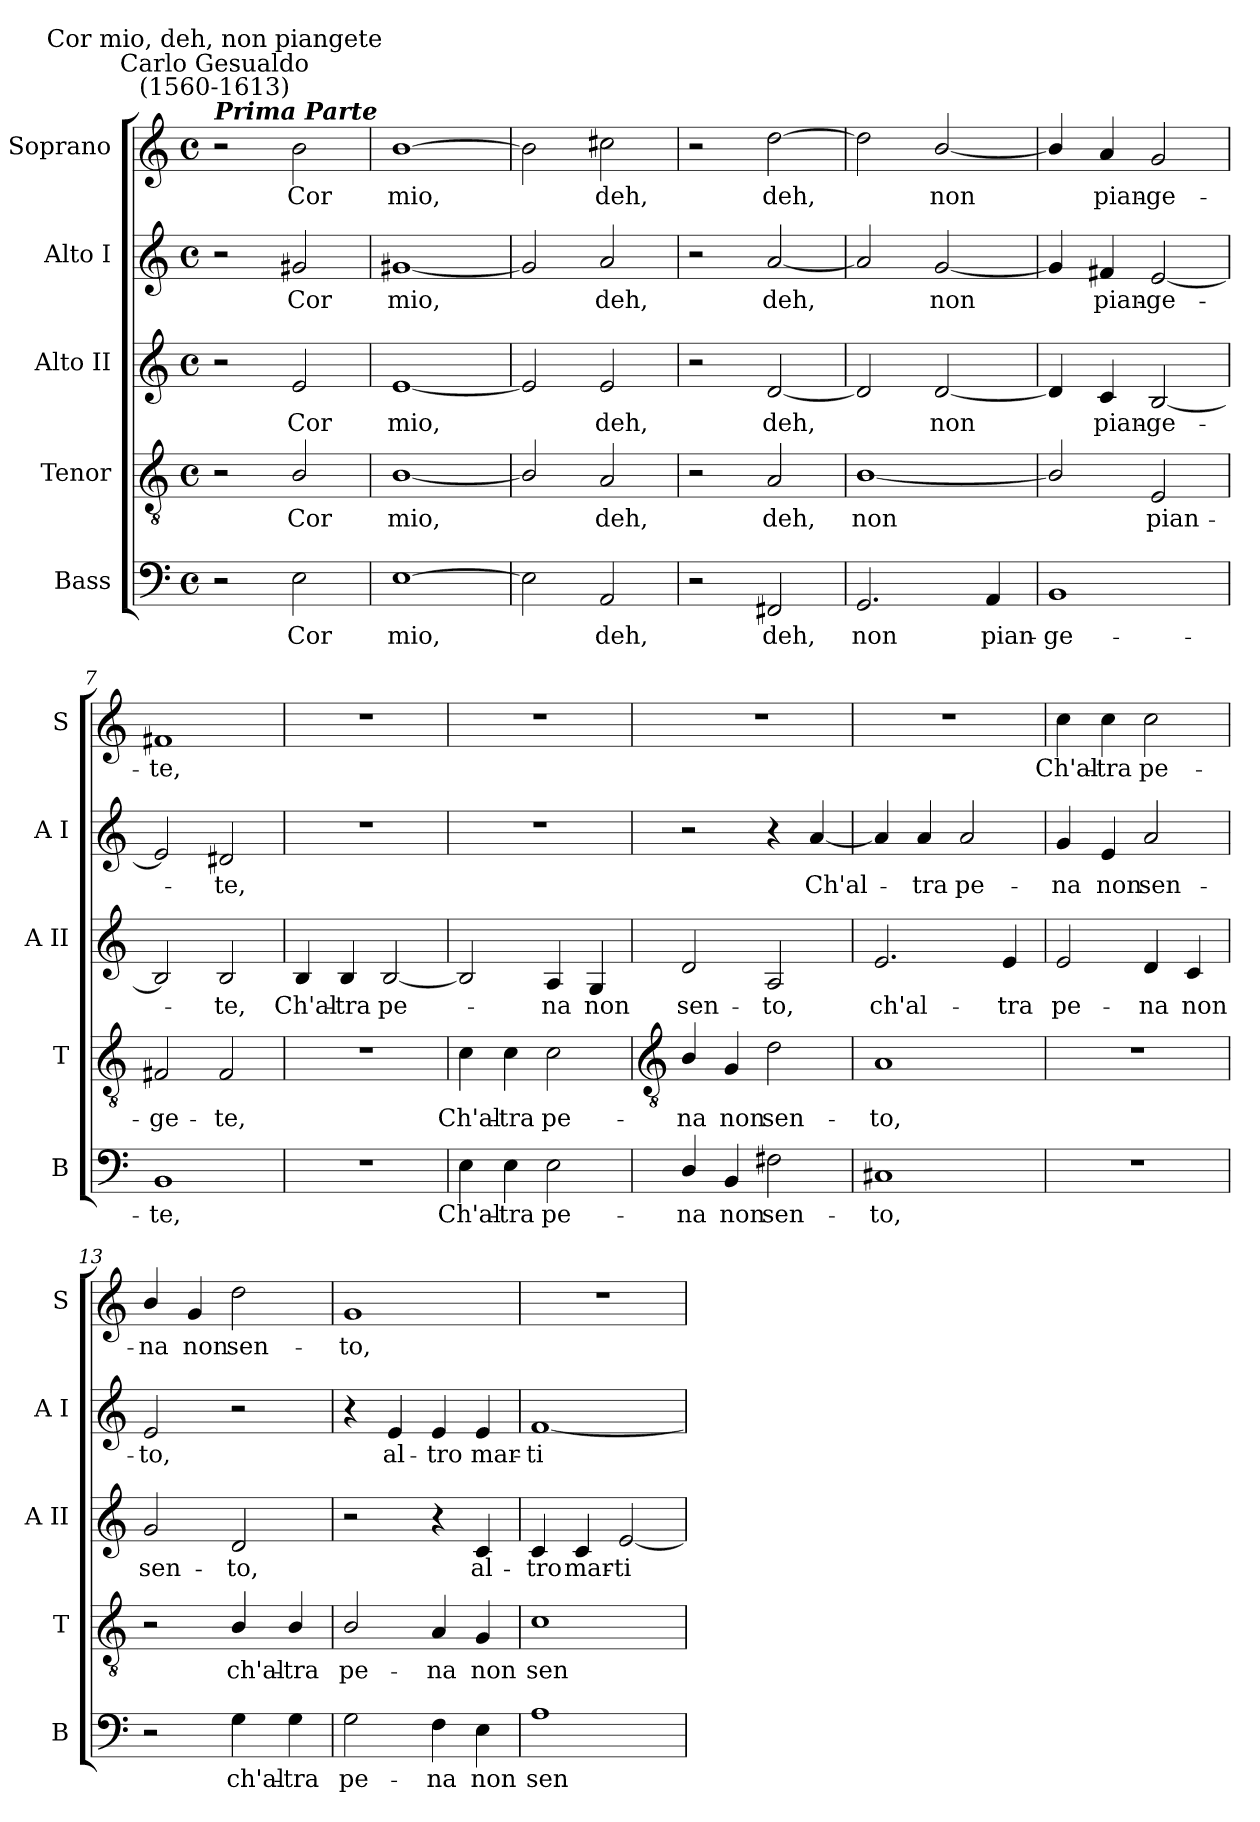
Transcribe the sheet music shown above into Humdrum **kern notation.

**kern	**text	**kern	**text	**kern	**text	**kern	**text	**kern	**text
*part5	*part5	*part4	*part4	*part3	*part3	*part2	*part2	*part1	*part1
*staff5	*staff5	*staff4	*staff4	*staff3	*staff3	*staff2	*staff2	*staff1	*staff1
*I"Bass	*	*I"Tenor	*	*I"Alto II	*	*I"Alto I	*	*I"Soprano	*
*I'B	*	*I'T	*	*I'A II	*	*I'A I	*	*I'S	*
*clefF4	*	*clefGv2	*	*clefG2	*	*clefG2	*	*clefG2	*
*k[]	*	*k[]	*	*k[]	*	*k[]	*	*k[]	*
*C:	*	*C:	*	*C:	*	*C:	*	*C:	*
*M4/4	*	*M4/4	*	*M4/4	*	*M4/4	*	*M4/4	*
*met(c)	*	*met(c)	*	*met(c)	*	*met(c)	*	*met(c)	*
=1	=1	=1	=1	=1	=1	=1	=1	=1	=1
!	!	!	!	!	!	!	!	!LO:TX:a:Bi:t=Prima Parte	!
!	!	!	!	!	!	!	!	!LO:TX:a:cj:t=Carlo Gesualdo\n(1560-1613)	!
!	!	!	!	!	!	!	!	!LO:TX:a:cj:t=Cor mio, deh, non piangete	!
2r	.	2r	.	2r	.	2r	.	2r	.
!	!LO:LY:b	!	!LO:LY:b	!	!LO:LY:b	!	!LO:LY:b	!	!LO:LY:b
2E	Cor	2B/	Cor	2e	Cor	2g#X	Cor	2b	Cor
=2	=2	=2	=2	=2	=2	=2	=2	=2	=2
!	!LO:LY:b	!	!LO:LY:b	!	!LO:LY:b	!	!LO:LY:b	!	!LO:LY:b
[1E	mio,	[1B/	mio,	[1e	mio,	[1g#X	mio,	[1b	mio,
=3	=3	=3	=3	=3	=3	=3	=3	=3	=3
2E]	.	2B/]	.	2e]	.	2g#]	.	2b]	.
!	!LO:LY:b	!	!LO:LY:b	!	!LO:LY:b	!	!LO:LY:b	!	!LO:LY:b
2AA	deh,	2A	deh,	2e	deh,	2a	deh,	2cc#X	deh,
=4	=4	=4	=4	=4	=4	=4	=4	=4	=4
2r	.	2r	.	2r	.	2r	.	2r	.
!	!LO:LY:b	!	!LO:LY:b	!	!LO:LY:b	!	!LO:LY:b	!	!LO:LY:b
2FF#X	deh,	2A	deh,	[2d	deh,	[2a	deh,	[2dd	deh,
=5	=5	=5	=5	=5	=5	=5	=5	=5	=5
!	!LO:LY:b	!	!LO:LY:b	!	!	!	!	!	!
2.GG	non	[1B/	non	2d]	.	2a]	.	2dd]	.
!	!	!	!	!	!LO:LY:b	!	!LO:LY:b	!	!LO:LY:b
.	.	.	.	[2d	non	[2g	non	[2b/	non
!	!LO:LY:b	!	!	!	!	!	!	!	!
4AA	pian-	.	.	.	.	.	.	.	.
=6	=6	=6	=6	=6	=6	=6	=6	=6	=6
!	!LO:LY:b	!	!	!	!	!	!	!	!
1BB	-ge-	2B/]	.	4d]	.	4g]	.	4b/]	.
!	!	!	!	!	!LO:LY:b	!	!LO:LY:b	!	!LO:LY:b
.	.	.	.	4c	pian-	4f#X	pian-	4a	pian-
!	!	!	!LO:LY:b	!	!LO:LY:b	!	!LO:LY:b	!	!LO:LY:b
.	.	2E	pian-	[2B/	-ge-	[2e	-ge-	2g	-ge-
=7	=7	=7	=7	=7	=7	=7	=7	=7	=7
!	!LO:LY:b	!	!LO:LY:b	!	!	!	!	!	!LO:LY:b
1BB	-te,	2F#X	-ge-	2B/]	.	2e]	.	1f#X	-te,
!	!	!	!LO:LY:b	!	!LO:LY:b	!	!LO:LY:b	!	!
.	.	2F#	-te,	2B/	te,	2d#X	te,	.	.
=8	=8	=8	=8	=8	=8	=8	=8	=8	=8
!	!	!	!	!	!LO:LY:b	!	!	!	!
1r	.	1r	.	4B/	Ch'al-	1r	.	1r	.
!	!	!	!	!	!LO:LY:b	!	!	!	!
.	.	.	.	4B/	-tra	.	.	.	.
!	!	!	!	!	!LO:LY:b	!	!	!	!
.	.	.	.	[2B/	pe-	.	.	.	.
=9	=9	=9	=9	=9	=9	=9	=9	=9	=9
!	!LO:LY:b	!	!LO:LY:b	!	!	!	!	!	!
4E	Ch'al-	4c	Ch'al-	2B/]	.	1r	.	1r	.
!	!LO:LY:b	!	!LO:LY:b	!	!	!	!	!	!
4E	-tra	4c	-tra	.	.	.	.	.	.
!	!LO:LY:b	!	!LO:LY:b	!	!LO:LY:b	!	!	!	!
2E	pe-	2c	pe-	4A	na	.	.	.	.
!	!	!	!	!	!LO:LY:b	!	!	!	!
.	.	.	.	4G	non	.	.	.	.
!!LO:LB:g=z
=10	=10	=10	=10	=10	=10	=10	=10	=10	=10
*	*	*clefGv2	*	*	*	*	*	*	*
!	!LO:LY:b	!	!LO:LY:b	!	!LO:LY:b	!	!	!	!
4D/	-na	4B/	-na	2d	sen-	2r	.	1r	.
!	!LO:LY:b	!	!LO:LY:b	!	!	!	!	!	!
4BB	non	4G	non	.	.	.	.	.	.
!	!LO:LY:b	!	!LO:LY:b	!	!LO:LY:b	!	!	!	!
2F#X	sen-	2d	sen-	2A	-to,	4r	.	.	.
!	!	!	!	!	!	!	!LO:LY:b	!	!
.	.	.	.	.	.	[4a	Ch'al-	.	.
=11	=11	=11	=11	=11	=11	=11	=11	=11	=11
!	!LO:LY:b	!	!LO:LY:b	!	!LO:LY:b	!	!	!	!
1C#X	-to,	1A	-to,	2.e	ch'al-	4a]	.	1r	.
!	!	!	!	!	!	!	!LO:LY:b	!	!
.	.	.	.	.	.	4a	tra	.	.
!	!	!	!	!	!	!	!LO:LY:b	!	!
.	.	.	.	.	.	2a	pe-	.	.
!	!	!	!	!	!LO:LY:b	!	!	!	!
.	.	.	.	4e	-tra	.	.	.	.
=12	=12	=12	=12	=12	=12	=12	=12	=12	=12
!	!	!	!	!	!LO:LY:b	!	!LO:LY:b	!	!LO:LY:b
1r	.	1r	.	2e	pe-	4g	-na	4cc	Ch'al-
!	!	!	!	!	!	!	!LO:LY:b	!	!LO:LY:b
.	.	.	.	.	.	4e	non	4cc	-tra
!	!	!	!	!	!LO:LY:b	!	!LO:LY:b	!	!LO:LY:b
.	.	.	.	4d	-na	2a	sen-	2cc	pe-
!	!	!	!	!	!LO:LY:b	!	!	!	!
.	.	.	.	4c	non	.	.	.	.
=13	=13	=13	=13	=13	=13	=13	=13	=13	=13
!	!	!	!	!	!LO:LY:b	!	!LO:LY:b	!	!LO:LY:b
2r	.	2r	.	2g	sen-	2e	-to,	4b/	-na
!	!	!	!	!	!	!	!	!	!LO:LY:b
.	.	.	.	.	.	.	.	4g	non
!	!LO:LY:b	!	!LO:LY:b	!	!LO:LY:b	!	!	!	!LO:LY:b
4G	ch'al-	4B/	ch'al-	2d	-to,	2r	.	2dd	sen-
!	!LO:LY:b	!	!LO:LY:b	!	!	!	!	!	!
4G	-tra	4B/	-tra	.	.	.	.	.	.
=14	=14	=14	=14	=14	=14	=14	=14	=14	=14
!	!LO:LY:b	!	!LO:LY:b	!	!	!	!	!	!LO:LY:b
2G	pe-	2B/	pe-	2r	.	4r	.	1g	-to,
!	!	!	!	!	!	!	!LO:LY:b	!	!
.	.	.	.	.	.	4e	al-	.	.
!	!LO:LY:b	!	!LO:LY:b	!	!	!	!LO:LY:b	!	!
4F	-na	4A	-na	4r	.	4e	-tro	.	.
!	!LO:LY:b	!	!LO:LY:b	!	!LO:LY:b	!	!LO:LY:b	!	!
4E	non	4G	non	4c	al-	4e	mar-	.	.
=15	=15	=15	=15	=15	=15	=15	=15	=15	=15
!	!LO:LY:b	!	!LO:LY:b	!	!LO:LY:b	!	!LO:LY:b	!	!
1A	sen-	1c	sen-	4c	-tro	[1f	-ti-	1r	.
!	!	!	!	!	!LO:LY:b	!	!	!	!
.	.	.	.	4c	mar-	.	.	.	.
!	!	!	!	!	!LO:LY:b	!	!	!	!
.	.	.	.	[2e	-ti-	.	.	.	.
=	=	=	=	=	=	=	=	=	=
*-	*-	*-	*-	*-	*-	*-	*-	*-	*-
